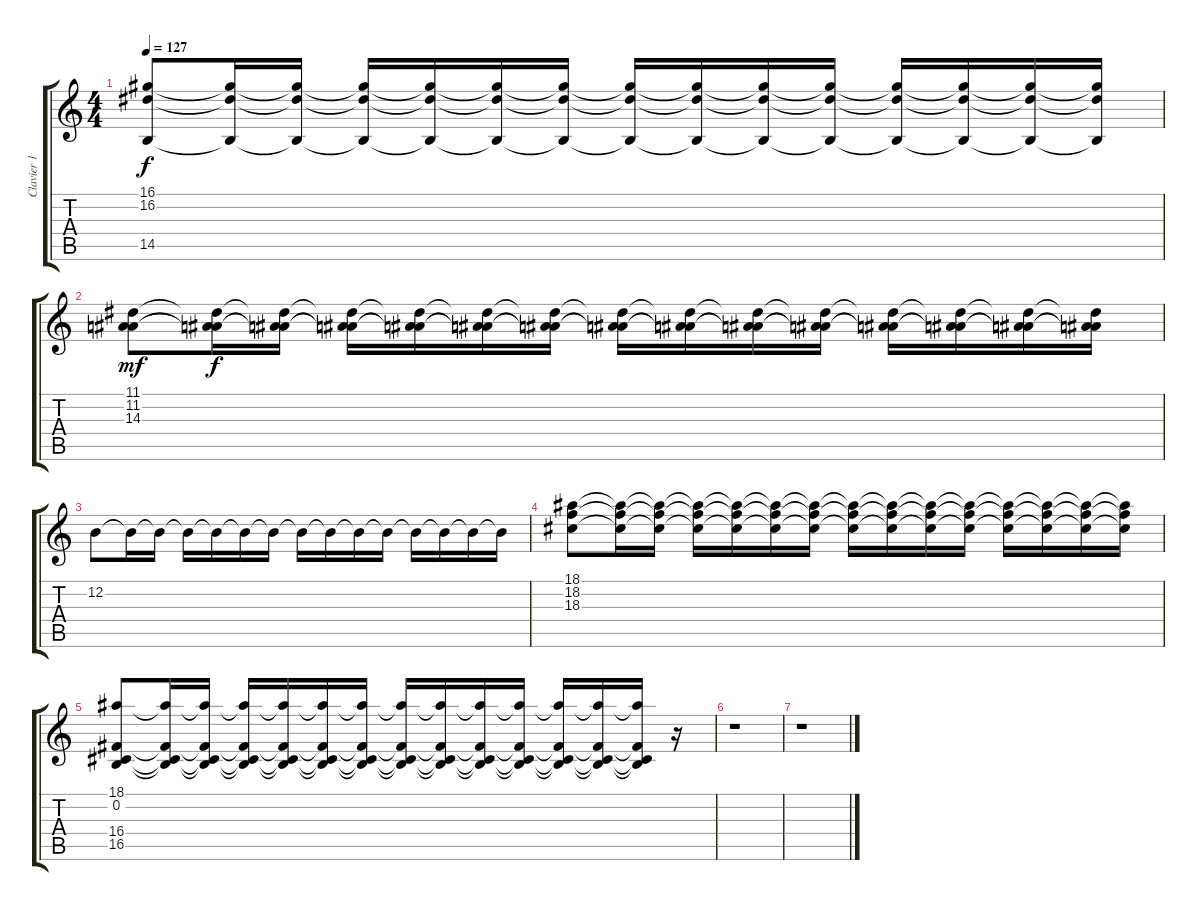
\track ("Clavier 1" "Clavier 1") {instrument rockorgan}
\staff {score tabs}
\tuning (E4 B3 G3 D3 A2 E2) {hide}
\ts (4 4)
\tempo 127
\clef g2
\ks c
(16.1 16.2 14.5).8{dy f} (16.1{t} 16.2{t} 14.5{t}).16 (16.1{t} 16.2{t} 14.5{t}).16 (16.1{t} 16.2{t} 14.5{t}).16 (16.1{t} 16.2{t} 14.5{t}).16 (16.1{t} 16.2{t} 14.5{t}).16 (16.1{t} 16.2{t} 14.5{t}).16 (16.1{t} 16.2{t} 14.5{t}).16 (16.1{t} 16.2{t} 14.5{t}).16 (16.1{t} 16.2{t} 14.5{t}).16 (16.1{t} 16.2{t} 14.5{t}).16 (16.1{t} 16.2{t} 14.5{t}).16 (16.1{t} 16.2{t} 14.5{t}).16 (16.1{t} 16.2{t} 14.5{t}).16 (16.1{t} 16.2{t} 14.5{t}).16 |
(11.1 11.2 14.3).8{dy mf} (11.1{t} 11.2{t} 14.3{t}).16{dy f} (11.1{t} 11.2{t} 14.3{t}).16 (11.1{t} 11.2{t} 14.3{t}).16 (11.1{t} 11.2{t} 14.3{t}).16 (11.1{t} 11.2{t} 14.3{t}).16 (11.1{t} 11.2{t} 14.3{t}).16 (11.1{t} 11.2{t} 14.3{t}).16 (11.1{t} 11.2{t} 14.3{t}).16 (11.1{t} 11.2{t} 14.3{t}).16 (11.1{t} 11.2{t} 14.3{t}).16 (11.1{t} 11.2{t} 14.3{t}).16 (11.1{t} 11.2{t} 14.3{t}).16 (11.1{t} 11.2{t} 14.3{t}).16 (11.1{t} 11.2{t} 14.3{t}).16 |
12.2.8 12.2{t}.16 12.2{t}.16 12.2{t}.16 12.2{t}.16 12.2{t}.16 12.2{t}.16 12.2{t}.16 12.2{t}.16 12.2{t}.16 12.2{t}.16 12.2{t}.16 12.2{t}.16 12.2{t}.16 12.2{t}.16 |
(18.1 18.2 18.3).8 (18.1{t} 18.2{t} 18.3{t}).16 (18.1{t} 18.2{t} 18.3{t}).16 (18.1{t} 18.2{t} 18.3{t}).16 (18.1{t} 18.2{t} 18.3{t}).16 (18.1{t} 18.2{t} 18.3{t}).16 (18.1{t} 18.2{t} 18.3{t}).16 (18.1{t} 18.2{t} 18.3{t}).16 (18.1{t} 18.2{t} 18.3{t}).16 (18.1{t} 18.2{t} 18.3{t}).16 (18.1{t} 18.2{t} 18.3{t}).16 (18.1{t} 18.2{t} 18.3{t}).16 (18.1{t} 18.2{t} 18.3{t}).16 (18.1{t} 18.2{t} 18.3{t}).16 (18.1{t} 18.2{t} 18.3{t}).16 |
(18.1 0.2 16.4 16.5).8 (18.1{t} 0.2{t} 16.4{t} 16.5{t}).16 (18.1{t} 0.2{t} 16.4{t} 16.5{t}).16 (18.1{t} 0.2{t} 16.4{t} 16.5{t}).16 (18.1{t} 0.2{t} 16.4{t} 16.5{t}).16 (18.1{t} 0.2{t} 16.4{t} 16.5{t}).16 (18.1{t} 0.2{t} 16.4{t} 16.5{t}).16 (18.1{t} 0.2{t} 16.4{t} 16.5{t}).16 (18.1{t} 0.2{t} 16.4{t} 16.5{t}).16 (18.1{t} 0.2{t} 16.4{t} 16.5{t}).16 (18.1{t} 0.2{t} 16.4{t} 16.5{t}).16 (18.1{t} 0.2{t} 16.4{t} 16.5{t}).16 (18.1{t} 0.2{t} 16.4{t} 16.5{t}).16 (18.1{t} 0.2{t} 16.4{t} 16.5{t}).16 r.16 |
r.1 |
r.1
